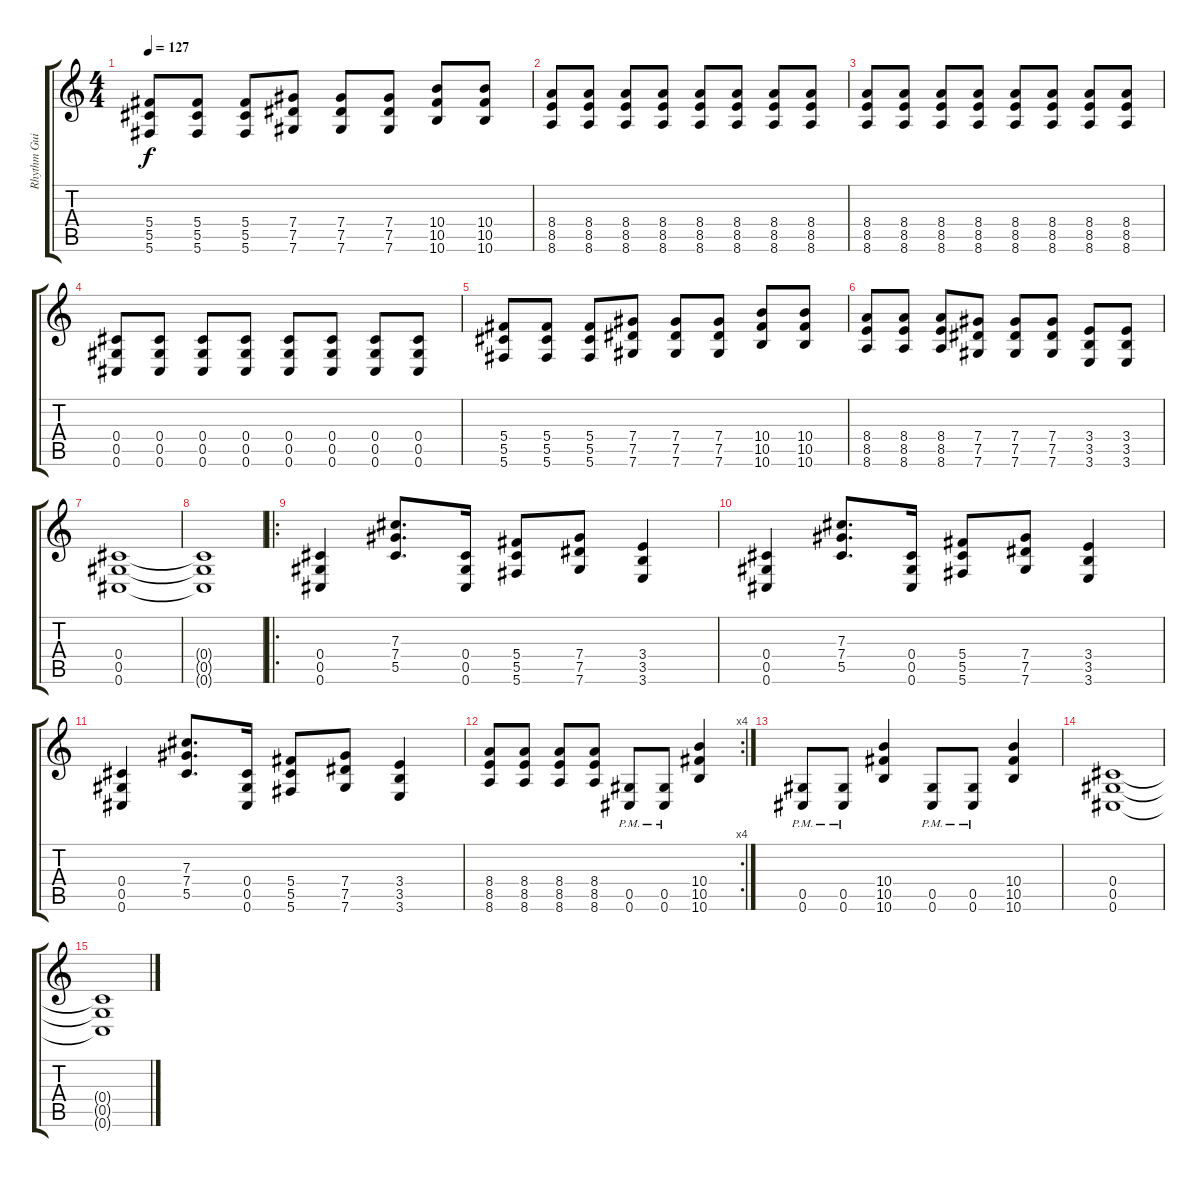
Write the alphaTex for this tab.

\track ("Rhythm Guitar" "Rhythm Gui") {instrument overdrivenguitar}
\staff {score tabs}
\tuning (Eb4 Bb3 Gb3 Db3 Ab2 Db2) {hide}
\ts (4 4)
\tempo 127
\clef g2
\ks c
(5.4 5.5 5.6).8{dy f} (5.4 5.5 5.6).8 (5.4 5.5 5.6).8 (7.4 7.5 7.6).8 (7.4 7.5 7.6).8 (7.4 7.5 7.6).8 (10.4 10.5 10.6).8 (10.4 10.5 10.6).8 |
(8.4 8.5 8.6).8 (8.4 8.5 8.6).8 (8.4 8.5 8.6).8 (8.4 8.5 8.6).8 (8.4 8.5 8.6).8 (8.4 8.5 8.6).8 (8.4 8.5 8.6).8 (8.4 8.5 8.6).8 |
(8.4 8.5 8.6).8 (8.4 8.5 8.6).8 (8.4 8.5 8.6).8 (8.4 8.5 8.6).8 (8.4 8.5 8.6).8 (8.4 8.5 8.6).8 (8.4 8.5 8.6).8 (8.4 8.5 8.6).8 |
(0.4 0.5 0.6).8 (0.4 0.5 0.6).8 (0.4 0.5 0.6).8 (0.4 0.5 0.6).8 (0.4 0.5 0.6).8 (0.4 0.5 0.6).8 (0.4 0.5 0.6).8 (0.4 0.5 0.6).8 |
(5.4 5.5 5.6).8 (5.4 5.5 5.6).8 (5.4 5.5 5.6).8 (7.4 7.5 7.6).8 (7.4 7.5 7.6).8 (7.4 7.5 7.6).8 (10.4 10.5 10.6).8 (10.4 10.5 10.6).8 |
(8.4 8.5 8.6).8 (8.4 8.5 8.6).8 (8.4 8.5 8.6).8 (7.4 7.5 7.6).8 (7.4 7.5 7.6).8 (7.4 7.5 7.6).8 (3.4 3.5 3.6).8 (3.4 3.5 3.6).8 |
(0.4 0.5 0.6).1 |
(0.4{t} 0.5{t} 0.6{t}).1 |
\ro
(0.4 0.5 0.6).4 (7.3 7.4 5.5).8{d} (0.4 0.5 0.6).16 (5.4 5.5 5.6).8 (7.4 7.5 7.6).8 (3.4 3.5 3.6).4 |
(0.4 0.5 0.6).4 (7.3 7.4 5.5).8{d} (0.4 0.5 0.6).16 (5.4 5.5 5.6).8 (7.4 7.5 7.6).8 (3.4 3.5 3.6).4 |
(0.4 0.5 0.6).4 (7.3 7.4 5.5).8{d} (0.4 0.5 0.6).16 (5.4 5.5 5.6).8 (7.4 7.5 7.6).8 (3.4 3.5 3.6).4 |
\rc 4
(8.4 8.5 8.6).8 (8.4 8.5 8.6).8 (8.4 8.5 8.6).8 (8.4 8.5 8.6).8 (0.5{pm} 0.6{pm}).8 (0.5{pm} 0.6{pm}).8 (10.4 10.5 10.6).4 |
(0.5{pm} 0.6{pm}).8 (0.5{pm} 0.6{pm}).8 (10.4 10.5 10.6).4 (0.5{pm} 0.6{pm}).8 (0.5{pm} 0.6{pm}).8 (10.4 10.5 10.6).4 |
(0.4 0.5 0.6).1 |
(0.4{t} 0.5{t} 0.6{t}).1
